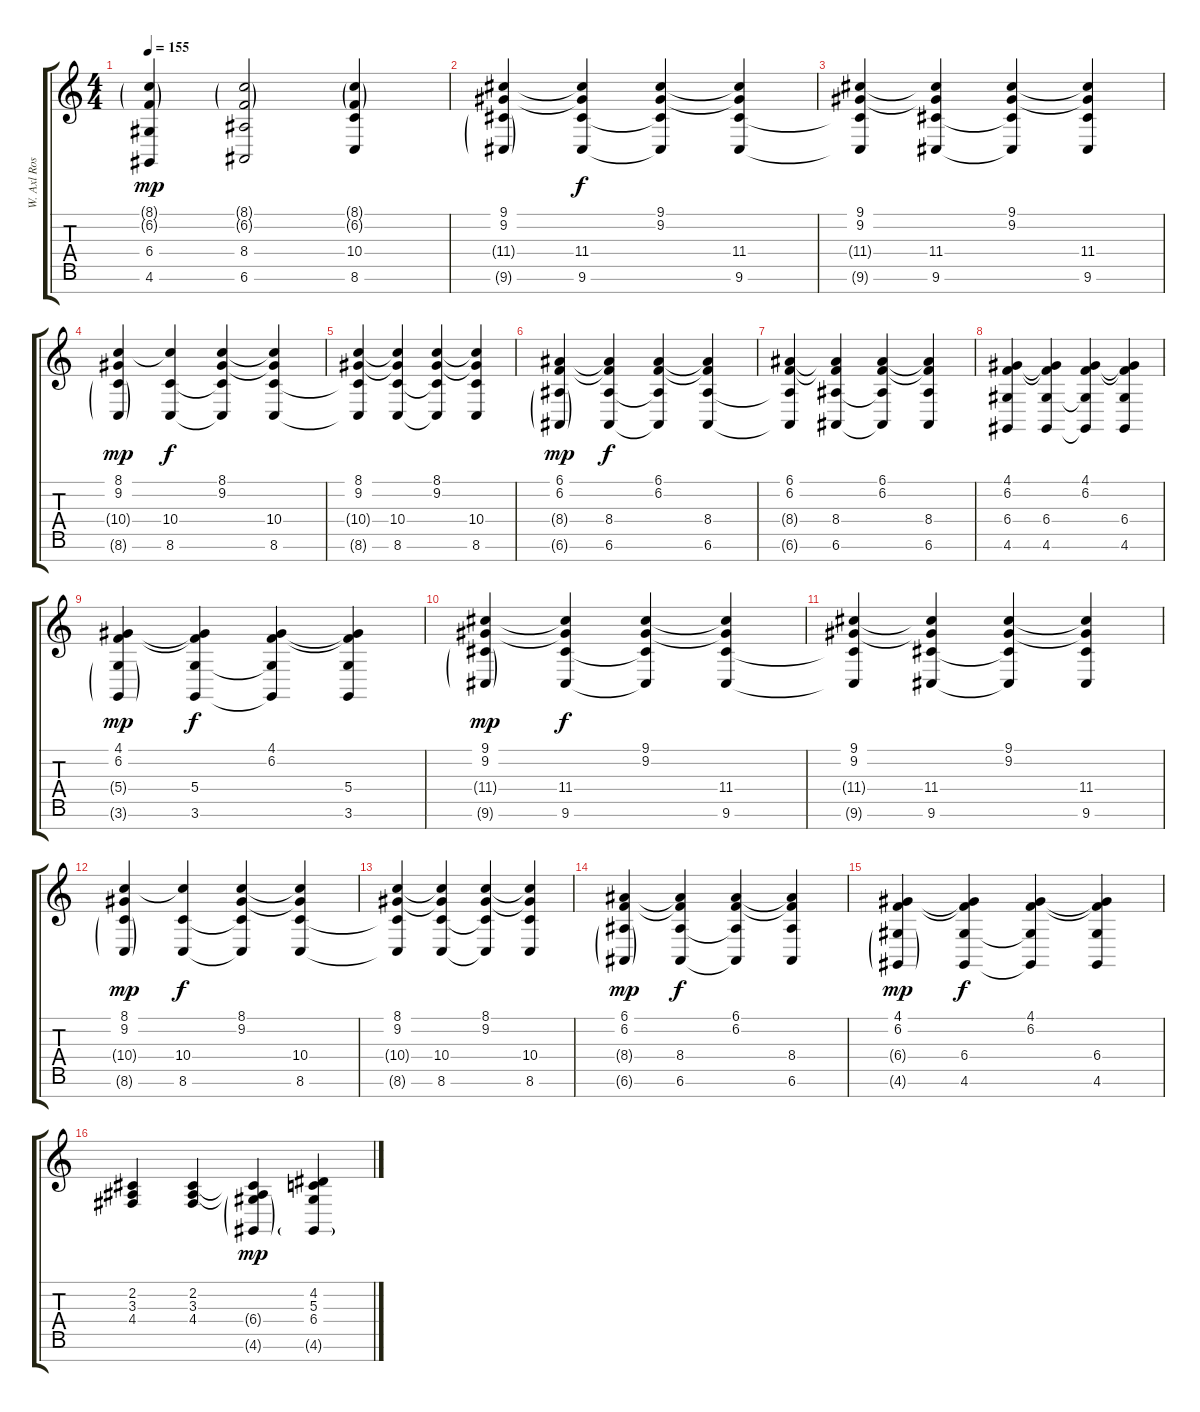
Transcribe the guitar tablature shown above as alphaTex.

\track ("W. Axl Rose (Piano)" "W. Axl Ros") {instrument acousticgrandpiano}
\staff {score tabs}
\tuning (E4 B3 G3 D3 A2 E2 B1) {hide}
\ts (4 4)
\tempo 155
\clef g2
\ks c
(8.1{g} 6.2{g} 6.4 4.6).4{dy mp} (8.1{g} 6.2{g} 8.4 6.6).2 (8.1{g} 6.2{g} 10.4 8.6).4 |
(9.1 9.2 11.4{g} 9.6{g}).4 (9.1{t} 9.2{t} 11.4 9.6).4{dy f} (9.1 9.2 11.4{t} 9.6{t}).4 (9.1{t} 9.2{t} 11.4 9.6).4 |
(9.1 9.2 11.4{t} 9.6{t}).4 (9.1{t} 9.2{t} 11.4 9.6).4 (9.1 9.2 11.4{t} 9.6{t}).4 (9.1{t} 9.2{t} 11.4 9.6).4 |
(8.1 9.2 10.4{g} 8.6{g}).4{dy mp} (8.1{t} 10.4 8.6).4{dy f} (8.1 9.2 10.4{t} 8.6{t}).4 (8.1{t} 9.2{t} 10.4 8.6).4 |
(8.1 9.2 10.4{t} 8.6{t}).4 (8.1{t} 9.2{t} 10.4 8.6).4 (8.1 9.2 10.4{t} 8.6{t}).4 (8.1{t} 9.2{t} 10.4 8.6).4 |
(6.1 6.2 8.4{g} 6.6{g}).4{dy mp} (6.1{t} 6.2{t} 8.4 6.6).4{dy f} (6.1 6.2 8.4{t} 6.6{t}).4 (6.1{t} 6.2{t} 8.4 6.6).4 |
(6.1 6.2 8.4{t} 6.6{t}).4 (6.1{t} 6.2{t} 8.4 6.6).4 (6.1 6.2 8.4{t} 6.6{t}).4 (6.1{t} 6.2{t} 8.4 6.6).4 |
(4.1 6.2 6.4 4.6).4 (4.1{t} 6.2{t} 6.4 4.6).4 (4.1 6.2 6.4{t} 4.6{t}).4 (4.1{t} 6.2{t} 6.4 4.6).4 |
(4.1 6.2 5.4{g} 3.6{g}).4{dy mp} (4.1{t} 6.2{t} 5.4 3.6).4{dy f} (4.1 6.2 5.4{t} 3.6{t}).4 (4.1{t} 6.2{t} 5.4 3.6).4 |
(9.1 9.2 11.4{g} 9.6{g}).4{dy mp} (9.1{t} 9.2{t} 11.4 9.6).4{dy f} (9.1 9.2 11.4{t} 9.6{t}).4 (9.1{t} 9.2{t} 11.4 9.6).4 |
(9.1 9.2 11.4{t} 9.6{t}).4 (9.1{t} 9.2{t} 11.4 9.6).4 (9.1 9.2 11.4{t} 9.6{t}).4 (9.1{t} 9.2{t} 11.4 9.6).4 |
(8.1 9.2 10.4{g} 8.6{g}).4{dy mp} (8.1{t} 10.4 8.6).4{dy f} (8.1 9.2 10.4{t} 8.6{t}).4 (8.1{t} 9.2{t} 10.4 8.6).4 |
(8.1 9.2 10.4{t} 8.6{t}).4 (8.1{t} 9.2{t} 10.4 8.6).4 (8.1 9.2 10.4{t} 8.6{t}).4 (8.1{t} 9.2{t} 10.4 8.6).4 |
(6.1 6.2 8.4{g} 6.6{g}).4{dy mp} (6.1{t} 6.2{t} 8.4 6.6).4{dy f} (6.1 6.2 8.4{t} 6.6{t}).4 (6.1{t} 6.2{t} 8.4 6.6).4 |
(4.1 6.2 6.4{g} 4.6{g}).4{dy mp} (4.1{t} 6.2{t} 6.4 4.6).4{dy f} (4.1 6.2 6.4{t} 4.6{t}).4 (4.1{t} 6.2{t} 6.4 4.6).4 |
(2.2 3.3 4.4).4 (2.2 3.3 4.4).4 (2.2{t} 3.3{t} 6.4{g} 4.6{g}).4{dy mp} (4.2 5.3 6.4 4.6{g}).4
